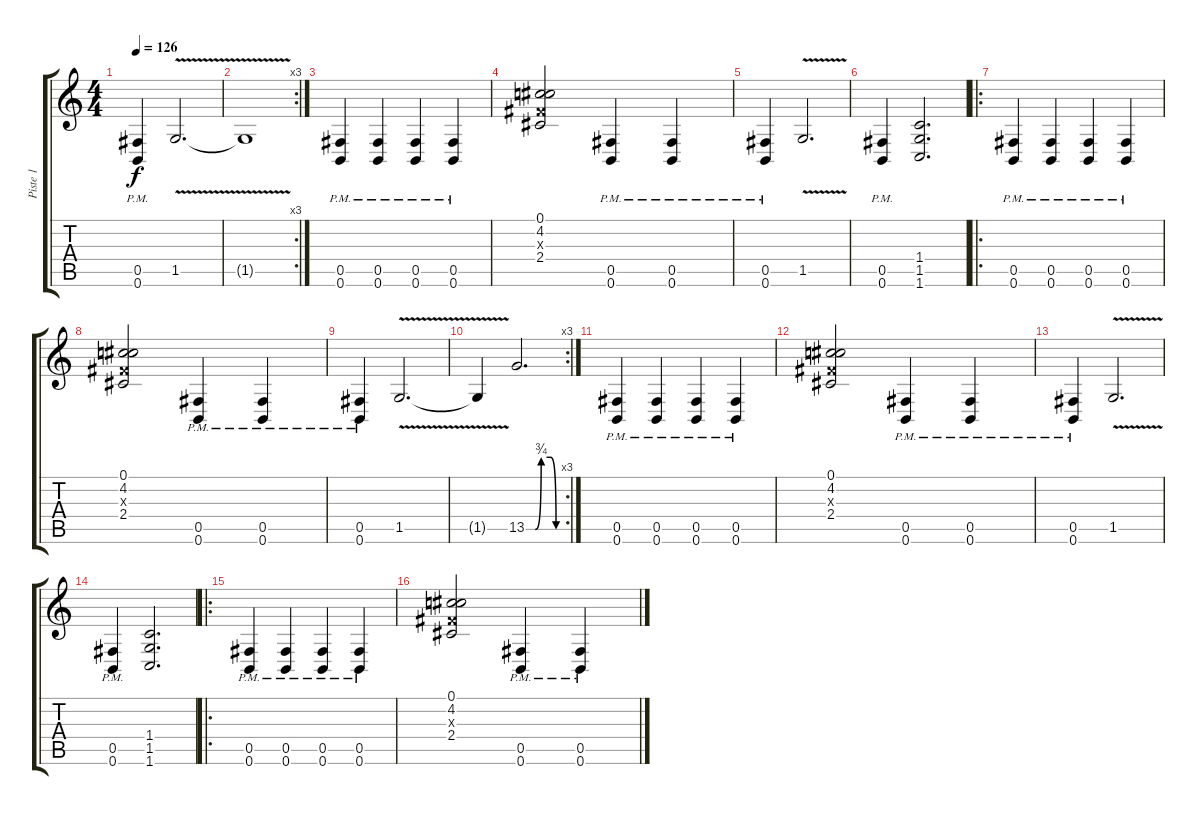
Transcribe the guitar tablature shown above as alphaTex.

\track ("Piste 1" "Piste 1") {instrument electricguitarclean}
\staff {score tabs}
\tuning (Db4 Ab3 E3 B2 Gb2 B1) {hide}
\ts (4 4)
\tempo 126
\clef g2
\ks c
(0.5{pm} 0.6{pm}).4{dy f} 1.5{v}.2{d} |
\rc 3
1.5{t}.1 |
(0.5{pm} 0.6{pm}).4 (0.5{pm} 0.6{pm}).4 (0.5{pm} 0.6{pm}).4 (0.5{pm} 0.6{pm}).4 |
(0.1 4.2 2.3{x} 2.4).2 (0.5{pm} 0.6{pm}).4 (0.5{pm} 0.6{pm}).4 |
(0.5{pm} 0.6{pm}).4 1.5{v}.2{d} |
(0.5{pm} 0.6{pm}).4 (1.4 1.5 1.6).2{d} |
\ro
(0.5{pm} 0.6{pm}).4 (0.5{pm} 0.6{pm}).4 (0.5{pm} 0.6{pm}).4 (0.5{pm} 0.6{pm}).4 |
(0.1 4.2 2.3{x} 2.4).2 (0.5{pm} 0.6{pm}).4 (0.5{pm} 0.6{pm}).4 |
(0.5{pm} 0.6{pm}).4 1.5{v}.2{d} |
\rc 3
1.5{t}.4 13.5{be (custom 0 0 15 0 25 3 40 3 50 0 60 0)}.2{d} |
(0.5{pm} 0.6{pm}).4 (0.5{pm} 0.6{pm}).4 (0.5{pm} 0.6{pm}).4 (0.5{pm} 0.6{pm}).4 |
(0.1 4.2 2.3{x} 2.4).2 (0.5{pm} 0.6{pm}).4 (0.5{pm} 0.6{pm}).4 |
(0.5{pm} 0.6{pm}).4 1.5{v}.2{d} |
(0.5{pm} 0.6{pm}).4 (1.4 1.5 1.6).2{d} |
\ro
(0.5{pm} 0.6{pm}).4 (0.5{pm} 0.6{pm}).4 (0.5{pm} 0.6{pm}).4 (0.5{pm} 0.6{pm}).4 |
(0.1 4.2 2.3{x} 2.4).2 (0.5{pm} 0.6{pm}).4 (0.5{pm} 0.6{pm}).4
